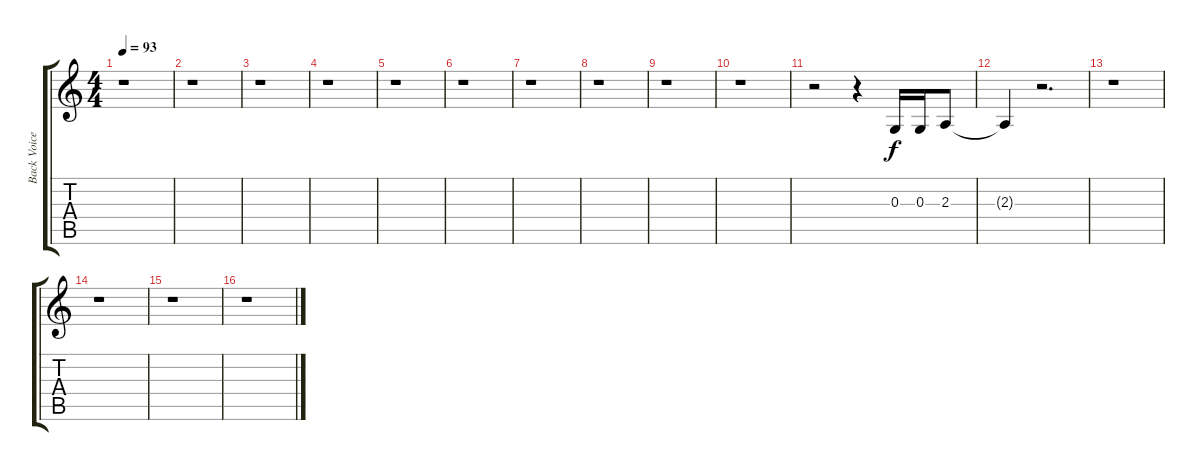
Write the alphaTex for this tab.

\track ("Back Voice" "Back Voice") {instrument voiceoohs}
\staff {score tabs}
\tuning (E4 B3 G3 D3 A2 E2) {hide}
\ts (4 4)
\tempo 93
\clef g2
\ks c
r.1{dy f} |
r.1 |
r.1 |
r.1 |
r.1 |
r.1 |
r.1 |
r.1 |
r.1 |
r.1 |
r.2 r.4 0.3.16{volume 16 instrument frenchhorn} 0.3.16 2.3.8 |
2.3{t}.4 r.2{d} |
r.1{instrument voiceoohs} |
r.1 |
r.1 |
r.1
